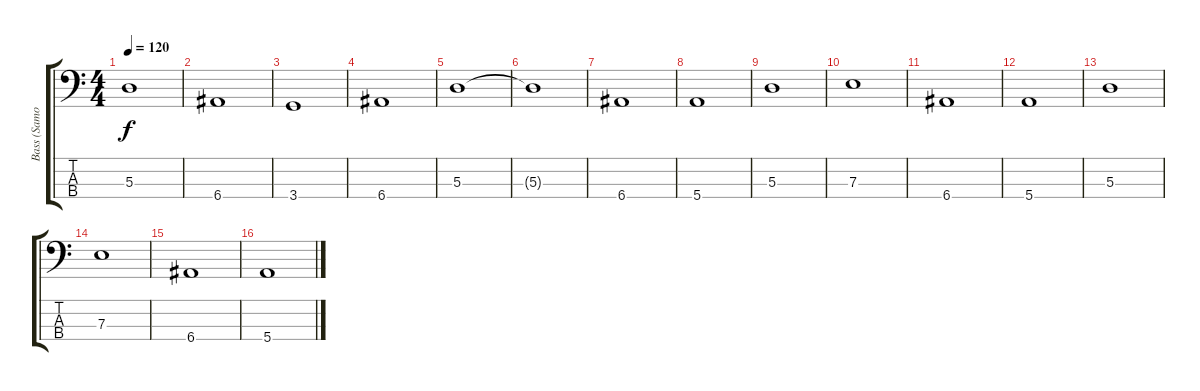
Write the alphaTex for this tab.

\track ("Bass (Samoilov)" "Bass (Samo") {instrument electricbassfinger}
\staff {score tabs}
\tuning (G2 D2 A1 E1) {hide}
\ts (4 4)
\tempo 120
\clef f4
\ks c
5.3.1{dy f} |
6.4.1 |
3.4.1 |
6.4.1 |
5.3.1 |
5.3{t}.1 |
6.4.1 |
5.4.1 |
5.3.1 |
7.3.1 |
6.4.1 |
5.4.1 |
5.3.1 |
7.3.1 |
6.4.1 |
5.4.1
